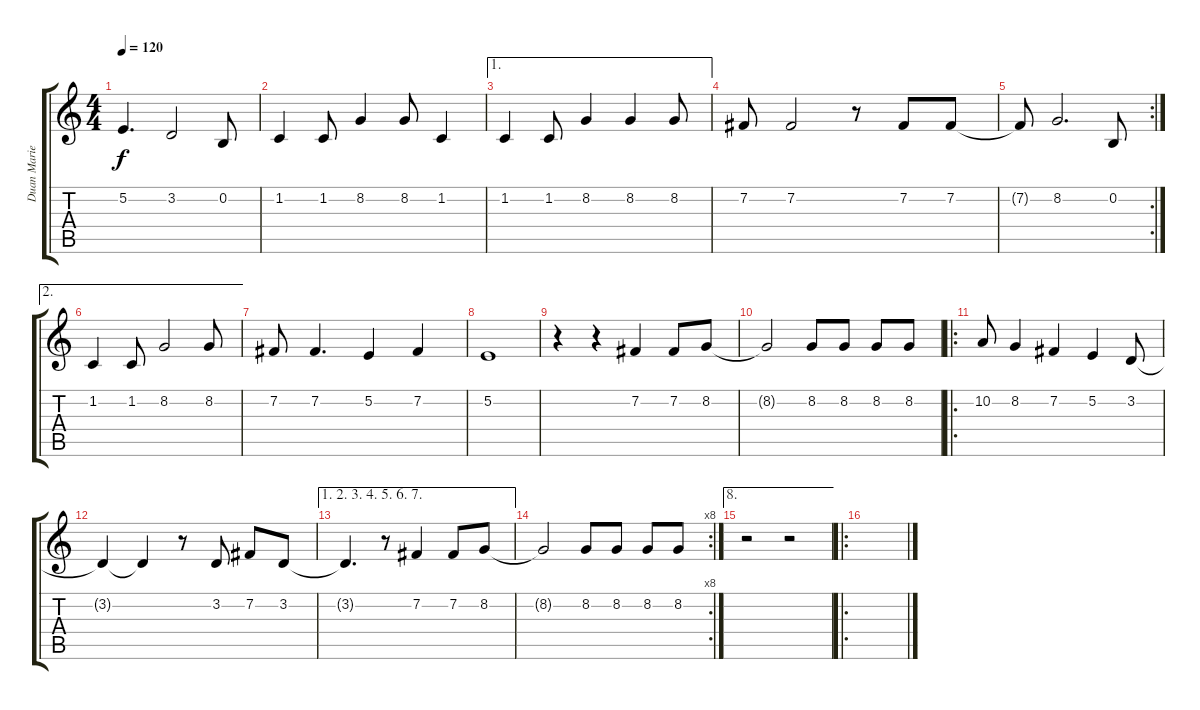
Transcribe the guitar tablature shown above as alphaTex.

\track ("Duan Marie" "Duan Marie") {instrument viola}
\staff {score tabs}
\tuning (E4 B3 G3 D3 A2 E2) {hide}
\ts (4 4)
\tempo 120
\clef g2
\ks c
5.2.4{d dy f} 3.2.2 0.2.8 |
1.2.4 1.2.8 8.2.4 8.2.8 1.2.4 |
\ae 1
1.2.4 1.2.8 8.2.4 8.2.4 8.2.8 |
7.2.8 7.2.2 r.8 7.2.8 7.2.8 |
\rc 2
7.2{t}.8 8.2.2{d} 0.2.8 |
\ae 2
1.2.4 1.2.8 8.2.2 8.2.8 |
7.2.8 7.2.4{d} 5.2.4 7.2.4 |
5.2.1 |
r.4 r.4 7.2.4 7.2.8 8.2.8 |
8.2{t}.2 8.2.8 8.2.8 8.2.8 8.2.8 |
\ro
10.2.8 8.2.4 7.2.4 5.2.4 3.2.8 |
3.2{t}.4 3.2{t}.4 r.8 3.2.8 7.2.8 3.2.8 |
\ae (1 2 3 4 5 6 7)
3.2{t}.4{d} r.8 7.2.4 7.2.8 8.2.8 |
\rc 8
8.2{t}.2 8.2.8 8.2.8 8.2.8 8.2.8 |
\ae 8
r.2 r.2 |
\ro
